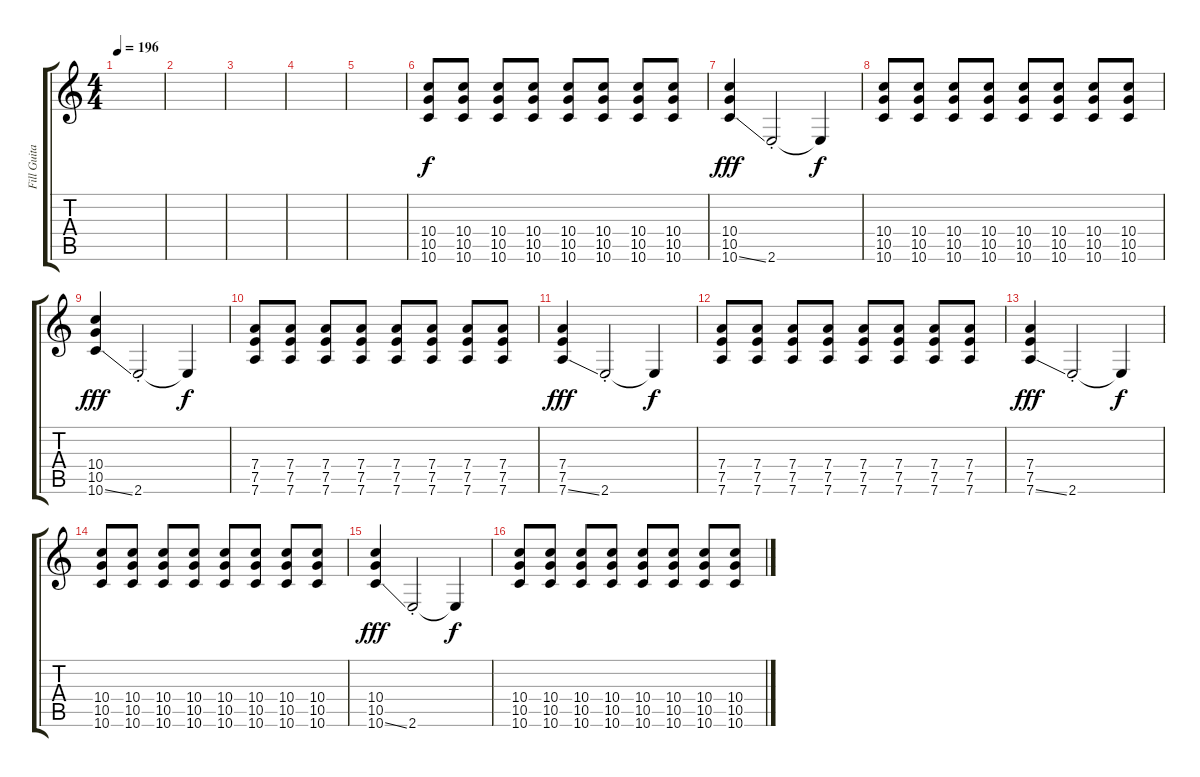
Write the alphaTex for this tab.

\track ("Fill Guitar #2" "Fill Guita") {instrument distortionguitar}
\staff {score tabs}
\tuning (E4 B3 G3 D3 A2 D2) {hide}
\ts (4 4)
\tempo 196
\clef g2
\ks c
|
|
|
|
|
(10.4 10.5 10.6).8 (10.4 10.5 10.6).8 (10.4 10.5 10.6).8 (10.4 10.5 10.6).8 (10.4 10.5 10.6).8 (10.4 10.5 10.6).8 (10.4 10.5 10.6).8 (10.4 10.5 10.6).8 |
(10.4 10.5 10.6{ss}).4{dy fff} 2.6{st}.2 2.6{t}.4{dy f} |
(10.4 10.5 10.6).8 (10.4 10.5 10.6).8 (10.4 10.5 10.6).8 (10.4 10.5 10.6).8 (10.4 10.5 10.6).8 (10.4 10.5 10.6).8 (10.4 10.5 10.6).8 (10.4 10.5 10.6).8 |
(10.4 10.5 10.6{ss}).4{dy fff} 2.6{st}.2 2.6{t}.4{dy f} |
(7.4 7.5 7.6).8 (7.4 7.5 7.6).8 (7.4 7.5 7.6).8 (7.4 7.5 7.6).8 (7.4 7.5 7.6).8 (7.4 7.5 7.6).8 (7.4 7.5 7.6).8 (7.4 7.5 7.6).8 |
(7.4 7.5 7.6{ss}).4{dy fff} 2.6{st}.2 2.6{t}.4{dy f} |
(7.4 7.5 7.6).8 (7.4 7.5 7.6).8 (7.4 7.5 7.6).8 (7.4 7.5 7.6).8 (7.4 7.5 7.6).8 (7.4 7.5 7.6).8 (7.4 7.5 7.6).8 (7.4 7.5 7.6).8 |
(7.4 7.5 7.6{ss}).4{dy fff} 2.6{st}.2 2.6{t}.4{dy f} |
(10.4 10.5 10.6).8 (10.4 10.5 10.6).8 (10.4 10.5 10.6).8 (10.4 10.5 10.6).8 (10.4 10.5 10.6).8 (10.4 10.5 10.6).8 (10.4 10.5 10.6).8 (10.4 10.5 10.6).8 |
(10.4 10.5 10.6{ss}).4{dy fff} 2.6{st}.2 2.6{t}.4{dy f} |
(10.4 10.5 10.6).8 (10.4 10.5 10.6).8 (10.4 10.5 10.6).8 (10.4 10.5 10.6).8 (10.4 10.5 10.6).8 (10.4 10.5 10.6).8 (10.4 10.5 10.6).8 (10.4 10.5 10.6).8
